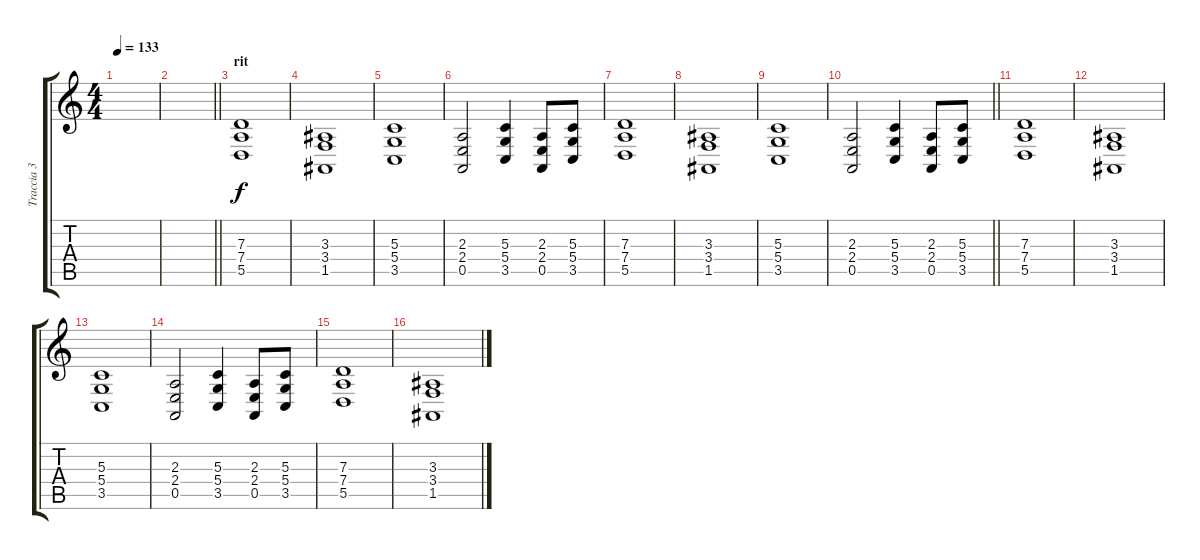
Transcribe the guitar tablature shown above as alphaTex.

\track ("Traccia 3" "Traccia 3") {instrument stringensemble1}
\staff {score tabs}
\tuning (E4 B3 G3 D3 A2 E2) {hide}
\ts (4 4)
\tempo 133
\clef g2
\ks c
|
\barLineRight lightlight
|
\section ("" "rit")
(7.3 7.4 5.5).1{volume 12} |
(3.3 3.4 1.5).1 |
(5.3 5.4 3.5).1 |
(2.3 2.4 0.5).2 (5.3 5.4 3.5).4 (2.3 2.4 0.5).8 (5.3 5.4 3.5).8 |
(7.3 7.4 5.5).1{volume 12} |
(3.3 3.4 1.5).1 |
(5.3 5.4 3.5).1 |
\barLineRight lightlight
(2.3 2.4 0.5).2 (5.3 5.4 3.5).4 (2.3 2.4 0.5).8 (5.3 5.4 3.5).8 |
(7.3 7.4 5.5).1{volume 12} |
(3.3 3.4 1.5).1 |
(5.3 5.4 3.5).1 |
(2.3 2.4 0.5).2 (5.3 5.4 3.5).4 (2.3 2.4 0.5).8 (5.3 5.4 3.5).8 |
(7.3 7.4 5.5).1{volume 12} |
(3.3 3.4 1.5).1
